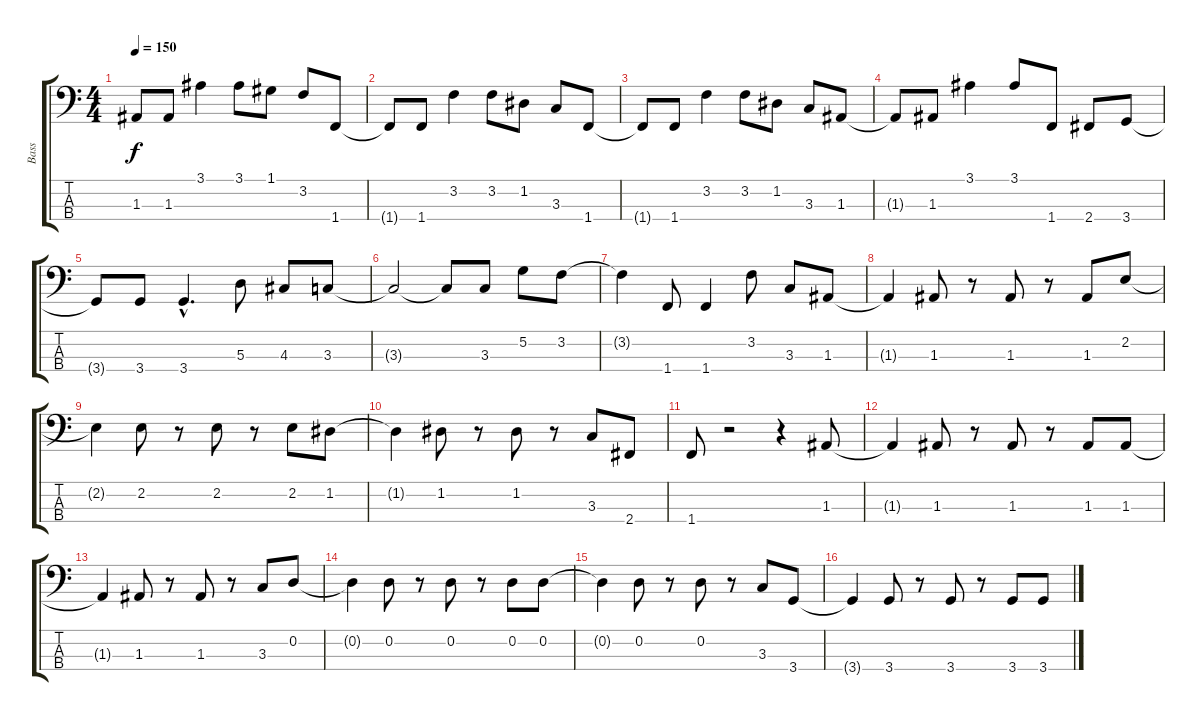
\track ("Bass" "Bass") {instrument electricbassfinger}
\staff {score tabs}
\tuning (G2 D2 A1 E1) {hide}
\ts (4 4)
\tempo 150
\clef f4
\ks c
1.3{t}.8{dy f} 1.3.8 3.1.4 3.1.8 1.1.8 3.2.8 1.4.8 |
1.4{t}.8 1.4.8 3.2.4 3.2.8 1.2.8 3.3.8 1.4.8 |
1.4{t}.8 1.4.8 3.2.4 3.2.8 1.2.8 3.3.8 1.3.8 |
1.3{t}.8 1.3.8 3.1.4 3.1.8 1.4.8 2.4.8 3.4.8 |
3.4{t}.8 3.4.8 3.4{hac}.4{d} 5.3.8 4.3.8 3.3.8 |
3.3{t}.2 3.3{t}.8 3.3.8 5.2.8 3.2.8 |
3.2{t}.4 1.4.8 1.4.4 3.2.8 3.3.8 1.3.8 |
1.3{t}.4 1.3.8 r.8 1.3.8 r.8 1.3.8 2.2.8 |
2.2{t}.4 2.2.8 r.8 2.2.8 r.8 2.2.8 1.2.8 |
1.2{t}.4 1.2.8 r.8 1.2.8 r.8 3.3.8 2.4.8{instrument slapbass1} |
1.4.8 r.2 r.4 1.3.8{instrument electricbassfinger} |
1.3{t}.4 1.3.8 r.8 1.3.8 r.8 1.3.8 1.3.8 |
1.3{t}.4 1.3.8 r.8 1.3.8 r.8 3.3.8 0.2.8 |
0.2{t}.4 0.2.8 r.8 0.2.8 r.8 0.2.8 0.2.8 |
0.2{t}.4 0.2.8 r.8 0.2.8 r.8 3.3.8 3.4.8 |
3.4{t}.4 3.4.8 r.8 3.4.8 r.8 3.4.8 3.4.8
